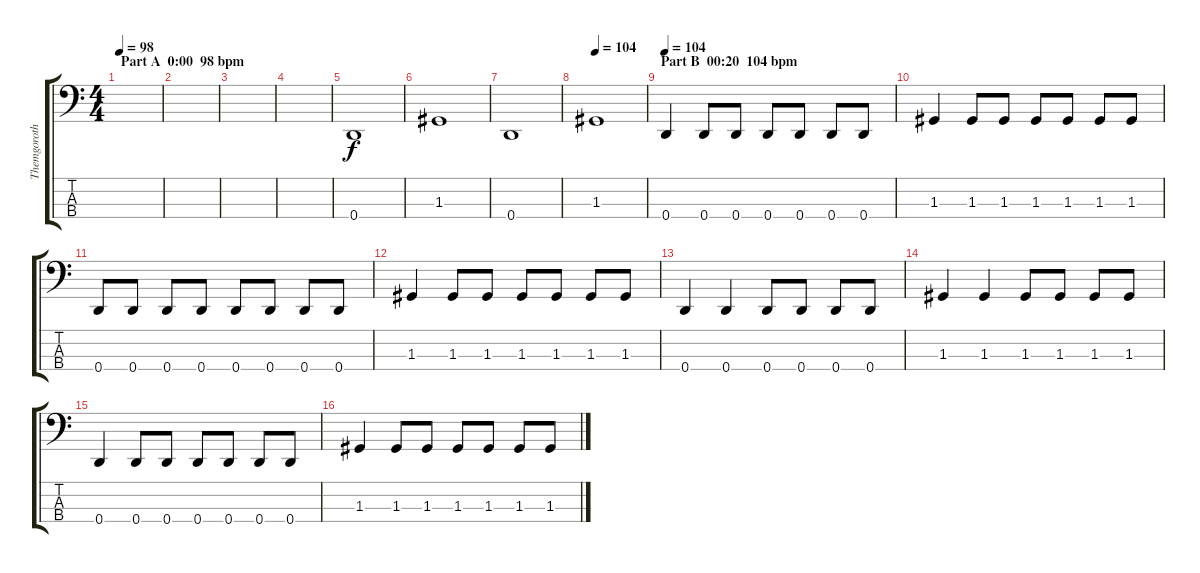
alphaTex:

\track ("Themgoroth" "Themgoroth") {instrument electricbassfinger}
\staff {score tabs}
\tuning (F2 C2 G1 D1) {hide}
\ts (4 4)
\section ("" "Part A  0:00  98 bpm")
\tempo 98
\clef f4
\ks c
|
|
|
|
0.4.1 |
1.3.1 |
0.4.1 |
\tempo 104
1.3.1 |
\section ("" "Part B  00:20  104 bpm")
\tempo 104
0.4.4 0.4.8 0.4.8 0.4.8 0.4.8 0.4.8 0.4.8 |
1.3.4 1.3.8 1.3.8 1.3.8 1.3.8 1.3.8 1.3.8 |
0.4.8 0.4.8 0.4.8 0.4.8 0.4.8 0.4.8 0.4.8 0.4.8 |
1.3.4 1.3.8 1.3.8 1.3.8 1.3.8 1.3.8 1.3.8 |
0.4.4 0.4.4 0.4.8 0.4.8 0.4.8 0.4.8 |
1.3.4 1.3.4 1.3.8 1.3.8 1.3.8 1.3.8 |
0.4.4 0.4.8 0.4.8 0.4.8 0.4.8 0.4.8 0.4.8 |
1.3.4 1.3.8 1.3.8 1.3.8 1.3.8 1.3.8 1.3.8
